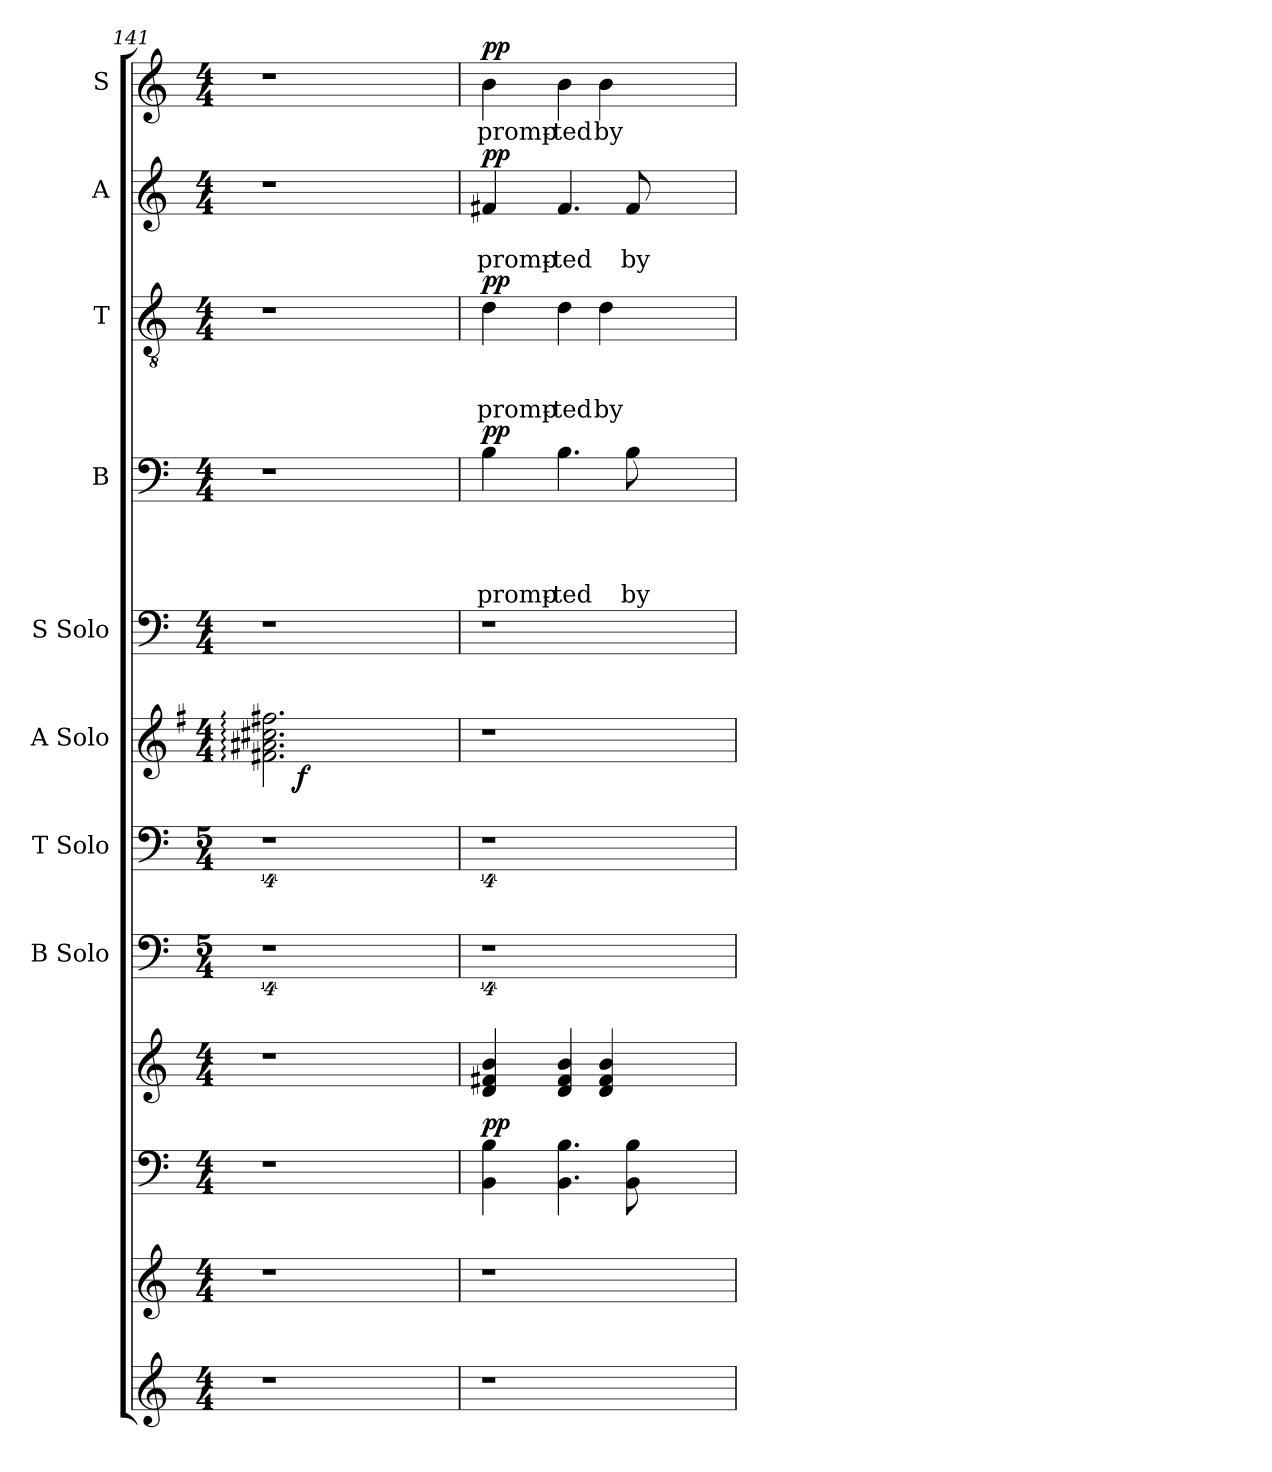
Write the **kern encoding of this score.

**kern	**kern	**kern	**dynam	**kern	**kern	**kern	**kern	**dynam	**kern	**kern	**text	**text	**text	**text	**dynam	**kern	**text	**text	**text	**dynam	**kern	**text	**text	**dynam	**kern	**text	**dynam
*part12	*part11	*part10	*part10	*part9	*part8	*part7	*part6	*part6	*part5	*part4	*part4	*part4	*part4	*part4	*part4	*part3	*part3	*part3	*part3	*part3	*part2	*part2	*part2	*part2	*part1	*part1	*part1
*staff12	*staff11	*staff10	*staff10	*staff9	*staff8	*staff7	*staff6	*staff6	*staff5	*staff4	*staff4	*staff4	*staff4	*staff4	*staff4	*staff3	*staff3	*staff3	*staff3	*staff3	*staff2	*staff2	*staff2	*staff2	*staff1	*staff1	*staff1
*	*	*	*	*	*I"B Solo	*I"T Solo	*I"A Solo	*	*I"S Solo	*I"B	*	*	*	*	*	*I"T	*	*	*	*	*I"A	*	*	*	*I"S	*	*
*clefG2	*clefG2	*clefF4	*	*clefG2	*clefF4	*clefF4	*clefG2	*	*clefF4	*clefF4	*	*	*	*	*	*clefGv2	*	*	*	*	*clefG2	*	*	*	*clefG2	*	*
*k[]	*k[]	*k[]	*	*k[]	*k[]	*k[]	*k[f#]	*	*k[]	*k[]	*	*	*	*	*	*k[]	*	*	*	*	*k[]	*	*	*	*k[]	*	*
*C:	*C:	*C:	*	*C:	*C:	*C:	*G:	*	*C:	*C:	*	*	*	*	*	*C:	*	*	*	*	*C:	*	*	*	*C:	*	*
*M4/4	*M4/4	*M4/4	*	*M4/4	*M5/4	*M5/4	*M4/4	*	*M4/4	*M4/4	*	*	*	*	*	*M4/4	*	*	*	*	*M4/4	*	*	*	*M4/4	*	*
=141	=141	=141	=141	=141	=141	=141	=141	=141	=141	=141	=141	=141	=141	=141	=141	=141	=141	=141	=141	=141	=141	=141	=141	=141	=141	=141	=141
*	*	*	*	*	*	*	*^	*	*	*	*	*	*	*	*	*	*	*	*	*	*	*	*	*	*	*	*
1r	1r	1r	.	1r	4%5r	4%5r	2.f#X\: 2.a#X\: 2.cc#X\: 2.ff#X\:	8.ryy	.	1r	1r	.	.	.	.	.	1r	.	.	.	.	1r	.	.	.	1r	.	.
!	!	!	!	!	!	!	!	!	!LO:DY:b	!	!	!	!	!	!	!	!	!	!	!	!	!	!	!	!	!	!	!
.	.	.	.	.	.	.	.	1ryy	f	.	.	.	.	.	.	.	.	.	.	.	.	.	.	.	.	.	.	.
.	.	.	.	.	.	.	2ryy	.	.	.	.	.	.	.	.	.	.	.	.	.	.	.	.	.	.	.	.	.
4ryy	4ryy	4ryy	.	4ryy	.	.	.	.	.	4ryy	4ryy	.	.	.	.	.	4ryy	.	.	.	.	4ryy	.	.	.	4ryy	.	.
.	.	.	.	.	.	.	.	16ryy	.	.	.	.	.	.	.	.	.	.	.	.	.	.	.	.	.	.	.	.
!!LO:PB:g=z
=142	=142	=142	=142	=142	=142	=142	=142	=142	=142	=142	=142	=142	=142	=142	=142	=142	=142	=142	=142	=142	=142	=142	=142	=142	=142	=142	=142	=142
!	!	!	!LO:DY:a	!	!	!	!	!	!	!	!	!	!	!	!LO:LY:b	!LO:DY:a	!	!	!	!LO:LY:b	!LO:DY:a	!	!	!LO:LY:b	!LO:DY:a	!	!LO:LY:b	!LO:DY:a
*	*	*	*	*	*	*	*v	*v	*	*	*	*	*	*	*	*	*	*	*	*	*	*	*	*	*	*	*	*
1r	1r	4BB\ 4B\	pp	4d/ 4f#X/ 4b/	4%5r	4%5r	1r	.	1r	4B\	.	.	.	promp-	pp	4d\	.	.	promp-	pp	4f#X/	.	promp-	pp	4b\	promp-	pp
!	!	!	!	!	!	!	!	!	!	!	!	!	!	!LO:LY:b	!	!	!	!	!LO:LY:b	!	!	!	!LO:LY:b	!	!	!LO:LY:b	!
.	.	4.BB\ 4.B\	.	4d/ 4f#/ 4b/	.	.	.	.	.	4.B\	.	.	.	-ted	.	4d\	.	.	-ted	.	4.f#/	.	-ted	.	4b\	-ted	.
!	!	!	!	!	!	!	!	!	!	!	!	!	!	!	!	!	!	!	!LO:LY:b	!	!	!	!	!	!	!LO:LY:b	!
.	.	.	.	4d/ 4f#/ 4b/	.	.	.	.	.	.	.	.	.	.	.	4d\	.	.	by	.	.	.	.	.	4b\	by	.
!	!	!	!	!	!	!	!	!	!	!	!	!	!	!LO:LY:b	!	!	!	!	!	!	!	!	!LO:LY:b	!	!	!	!
.	.	8BB\ 8B\	.	.	.	.	.	.	.	8B\	.	.	.	by	.	.	.	.	.	.	8f#/	.	by	.	.	.	.
.	.	2ryy	.	2ryy	.	.	.	.	.	2ryy	.	.	.	.	.	2ryy	.	.	.	.	2ryy	.	.	.	2ryy	.	.
4ryy	4ryy	.	.	.	.	.	4ryy	.	4ryy	.	.	.	.	.	.	.	.	.	.	.	.	.	.	.	.	.	.
=	=	=	=	=	=	=	=	=	=	=	=	=	=	=	=	=	=	=	=	=	=	=	=	=	=	=	=
*-	*-	*-	*-	*-	*-	*-	*-	*-	*-	*-	*-	*-	*-	*-	*-	*-	*-	*-	*-	*-	*-	*-	*-	*-	*-	*-	*-
